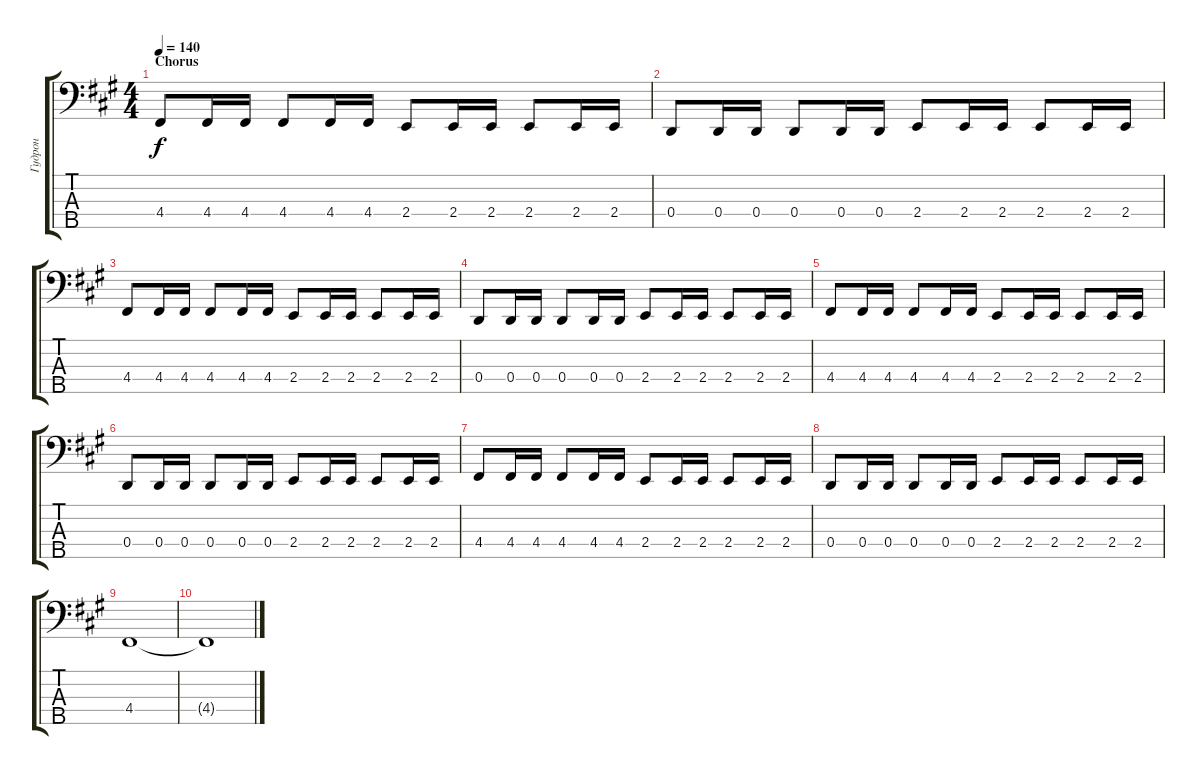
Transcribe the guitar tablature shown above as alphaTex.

\track ("Гудрон" "Гудрон") {instrument electricbassfinger}
\staff {score tabs}
\tuning (F2 C2 G1 D1 A0) {hide}
\ts (4 4)
\section ("" "Chorus")
\tempo 140
\clef f4
\ks f#minor
4.4.8{dy f} 4.4.16 4.4.16 4.4.8 4.4.16 4.4.16 2.4.8 2.4.16 2.4.16 2.4.8 2.4.16 2.4.16 |
0.4.8 0.4.16 0.4.16 0.4.8 0.4.16 0.4.16 2.4.8 2.4.16 2.4.16 2.4.8 2.4.16 2.4.16 |
4.4.8 4.4.16 4.4.16 4.4.8 4.4.16 4.4.16 2.4.8 2.4.16 2.4.16 2.4.8 2.4.16 2.4.16 |
0.4.8 0.4.16 0.4.16 0.4.8 0.4.16 0.4.16 2.4.8 2.4.16 2.4.16 2.4.8 2.4.16 2.4.16 |
4.4.8 4.4.16 4.4.16 4.4.8 4.4.16 4.4.16 2.4.8 2.4.16 2.4.16 2.4.8 2.4.16 2.4.16 |
0.4.8 0.4.16 0.4.16 0.4.8 0.4.16 0.4.16 2.4.8 2.4.16 2.4.16 2.4.8 2.4.16 2.4.16 |
4.4.8 4.4.16 4.4.16 4.4.8 4.4.16 4.4.16 2.4.8 2.4.16 2.4.16 2.4.8 2.4.16 2.4.16 |
0.4.8 0.4.16 0.4.16 0.4.8 0.4.16 0.4.16 2.4.8 2.4.16 2.4.16 2.4.8 2.4.16 2.4.16 |
4.4.1 |
4.4{t}.1
